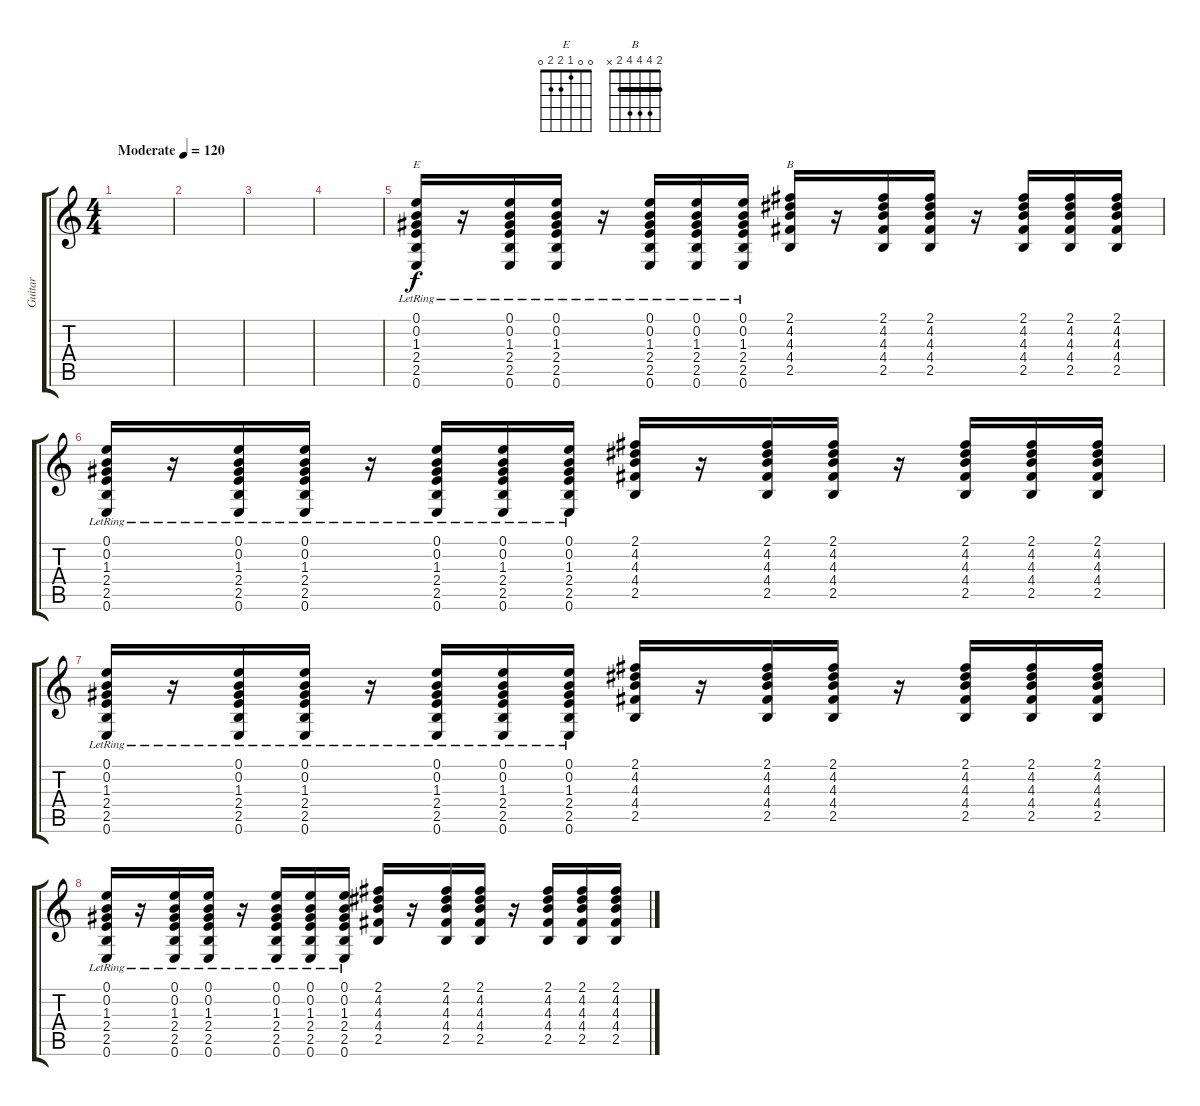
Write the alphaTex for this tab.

\track ("Guitar" "Guitar") {instrument acousticguitarsteel}
\staff {score tabs}
\tuning (E4 B3 G3 D3 A2 E2) {hide}
\chord ("E" 0 0 1 2 2 0)
\chord ("B" 2 4 4 4 2 x) {barre 2}
\ts (4 4)
\tempo (120 "Moderate")
\clef g2
\ks c
|
|
|
|
(0.1{lr} 0.2{lr} 1.3{lr} 2.4{lr} 2.5{lr} 0.6{lr}).16{ch "E"} r.16 (0.1{lr} 0.2{lr} 1.3{lr} 2.4{lr} 2.5{lr} 0.6{lr}).16 (0.1{lr} 0.2{lr} 1.3{lr} 2.4{lr} 2.5{lr} 0.6{lr}).16 r.16 (0.1{lr} 0.2{lr} 1.3{lr} 2.4{lr} 2.5{lr} 0.6{lr}).16 (0.1{lr} 0.2{lr} 1.3{lr} 2.4{lr} 2.5{lr} 0.6{lr}).16 (0.1{lr} 0.2{lr} 1.3{lr} 2.4{lr} 2.5{lr} 0.6{lr}).16 (2.1 4.2 4.3 4.4 2.5).16{ch "B"} r.16 (2.1 4.2 4.3 4.4 2.5).16 (2.1 4.2 4.3 4.4 2.5).16 r.16 (2.1 4.2 4.3 4.4 2.5).16 (2.1 4.2 4.3 4.4 2.5).16 (2.1 4.2 4.3 4.4 2.5).16 |
(0.1{lr} 0.2{lr} 1.3{lr} 2.4{lr} 2.5{lr} 0.6{lr}).16 r.16 (0.1{lr} 0.2{lr} 1.3{lr} 2.4{lr} 2.5{lr} 0.6{lr}).16 (0.1{lr} 0.2{lr} 1.3{lr} 2.4{lr} 2.5{lr} 0.6{lr}).16 r.16 (0.1{lr} 0.2{lr} 1.3{lr} 2.4{lr} 2.5{lr} 0.6{lr}).16 (0.1{lr} 0.2{lr} 1.3{lr} 2.4{lr} 2.5{lr} 0.6{lr}).16 (0.1{lr} 0.2{lr} 1.3{lr} 2.4{lr} 2.5{lr} 0.6{lr}).16 (2.1 4.2 4.3 4.4 2.5).16 r.16 (2.1 4.2 4.3 4.4 2.5).16 (2.1 4.2 4.3 4.4 2.5).16 r.16 (2.1 4.2 4.3 4.4 2.5).16 (2.1 4.2 4.3 4.4 2.5).16 (2.1 4.2 4.3 4.4 2.5).16 |
(0.1{lr} 0.2{lr} 1.3{lr} 2.4{lr} 2.5{lr} 0.6{lr}).16 r.16 (0.1{lr} 0.2{lr} 1.3{lr} 2.4{lr} 2.5{lr} 0.6{lr}).16 (0.1{lr} 0.2{lr} 1.3{lr} 2.4{lr} 2.5{lr} 0.6{lr}).16 r.16 (0.1{lr} 0.2{lr} 1.3{lr} 2.4{lr} 2.5{lr} 0.6{lr}).16 (0.1{lr} 0.2{lr} 1.3{lr} 2.4{lr} 2.5{lr} 0.6{lr}).16 (0.1{lr} 0.2{lr} 1.3{lr} 2.4{lr} 2.5{lr} 0.6{lr}).16 (2.1 4.2 4.3 4.4 2.5).16 r.16 (2.1 4.2 4.3 4.4 2.5).16 (2.1 4.2 4.3 4.4 2.5).16 r.16 (2.1 4.2 4.3 4.4 2.5).16 (2.1 4.2 4.3 4.4 2.5).16 (2.1 4.2 4.3 4.4 2.5).16 |
(0.1{lr} 0.2{lr} 1.3{lr} 2.4{lr} 2.5{lr} 0.6{lr}).16 r.16 (0.1{lr} 0.2{lr} 1.3{lr} 2.4{lr} 2.5{lr} 0.6{lr}).16 (0.1{lr} 0.2{lr} 1.3{lr} 2.4{lr} 2.5{lr} 0.6{lr}).16 r.16 (0.1{lr} 0.2{lr} 1.3{lr} 2.4{lr} 2.5{lr} 0.6{lr}).16 (0.1{lr} 0.2{lr} 1.3{lr} 2.4{lr} 2.5{lr} 0.6{lr}).16 (0.1{lr} 0.2{lr} 1.3{lr} 2.4{lr} 2.5{lr} 0.6{lr}).16 (2.1 4.2 4.3 4.4 2.5).16 r.16 (2.1 4.2 4.3 4.4 2.5).16 (2.1 4.2 4.3 4.4 2.5).16 r.16 (2.1 4.2 4.3 4.4 2.5).16 (2.1 4.2 4.3 4.4 2.5).16 (2.1 4.2 4.3 4.4 2.5).16
